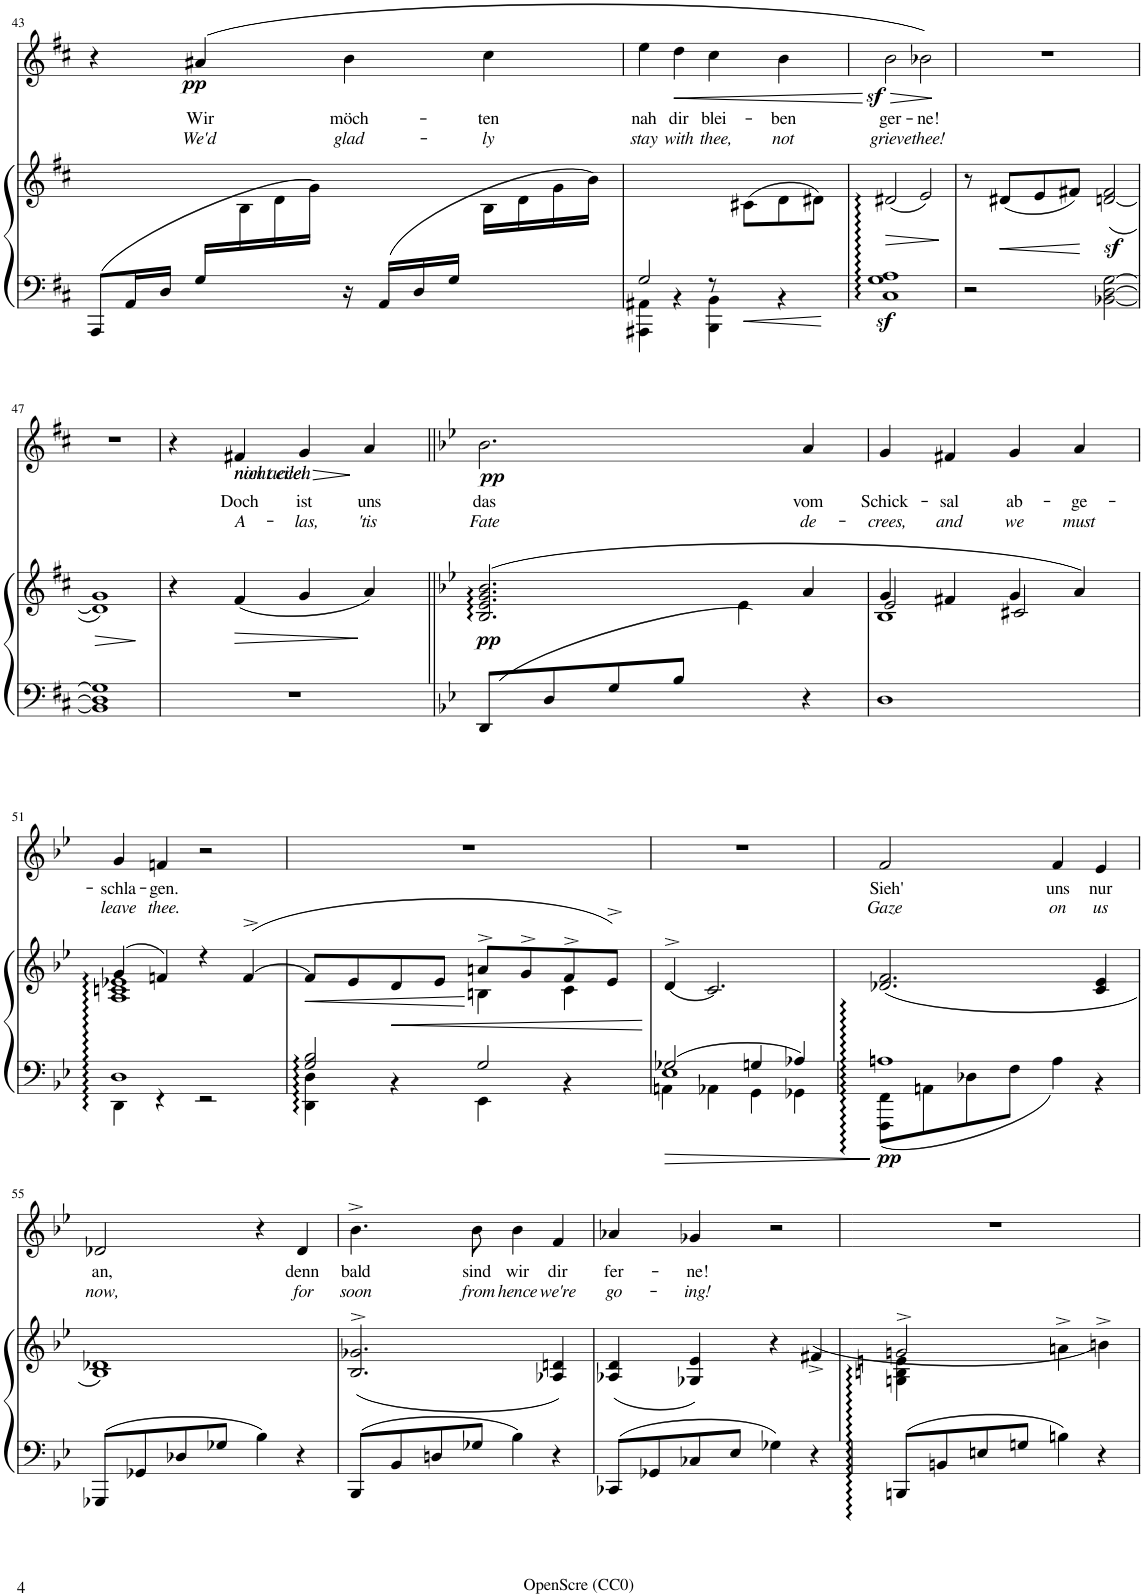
**kern	**kern	**dynam	**kern	**text	**text	**dynam
*part2	*part2	*part2	*part1	*part1	*part1	*part1
*staff3	*staff2	*staff2/3	*staff1	*staff1	*staff1	*staff1
*I"Piano	*	*	*I"Gesang Voice	*	*	*
*I'Pno	*	*	*	*	*	*
!!LO:PB:g=z
*clefF4	*clefG2	*	*clefG2	*	*	*
*k[f#c#]	*k[f#c#]	*	*k[f#c#]	*	*	*
*M4/4	*M4/4	*	*M4/4	*	*	*
=43	=43	=43	=43	=43	=43	=43
*	*^	*	*	*	*	*
(8AAA/L	1ryy	16ryy	.	4r	.	.	.
*	*v	*v	*	*	*	*	*
16AA/L	.	.	.	.	.	.
16D/JJ	.	.	.	.	.	.
!	!	!	!	!LO:LY:b	!LO:LY:b	!LO:DY:b
16G/LL	.	.	(4a#X/	Wir	We'd	pp
*	*^	*	*	*	*	*
8.ryy	.	16B\	.	.	.	.	.
.	.	16d\	.	.	.	.	.
.	.	16g\JJ)	.	.	.	.	.
!	!	!	!	!	!LO:LY:b	!LO:LY:b	!
16r	.	4ryy	.	4b\	möch-	glad-	.
(16AA/LL	.	.	.	.	.	.	.
16D/	.	.	.	.	.	.	.
16G/JJ	.	.	.	.	.	.	.
!	!	!	!	!	!LO:LY:b	!LO:LY:b	!
4ryy	.	16B\LL	.	4cc#\	-ten	-ly	.
.	.	16d\	.	.	.	.	.
.	.	16g\	.	.	.	.	.
.	.	16b\JJ)	.	.	.	.	.
=44	=44	=44	=44	=44	=44	=44	=44
*^	*	*	*	*	*	*	*
!	!	!	!	!	!	!LO:LY:b	!LO:LY:b	!
2G/	4AAA#X\ 4AA#X\	1ryy	8ryy	.	4ee\	nah	stay	.
!	!	!	!	!	!	!LO:LY:b	!LO:LY:b	!LO:HP:b
*	*	*v	*v	*	*	*	*	*
.	4r	.	.	4dd\	dir	with	<
!	!	!	!	!	!LO:LY:b	!LO:LY:b	!
8r	4BBB\ 4BB\	.	.	4cc#\	blei-	thee,	.
*	*	*^	*	*	*	*	*
!	!	!	!	!LO:HP:b	!	!	!	!
4.ryy	.	.	(8c#X\L	<	.	.	.	.
!	!	!	!	!	!	!LO:LY:b	!LO:LY:b	!
.	4r	.	8d\	.	4b\	-ben	not	.
.	.	.	8d#X\J)	.	.	.	.	.
*v	*v	*	*	*	*	*	*	*
=45	=45	=45	=45	=45	=45	=45	=45
!	!	!	!LO:HP:b	!	!LO:LY:b	!LO:LY:b	!LO:HP:b
*	*v	*v	*	*	*	*	*
1C#z< 1Gz< 1Az<	(2d#X/	>	2bz<\	ger-	grieve	>
!	!	!	!	!LO:LY:b	!LO:LY:b	!
.	2e/)	[	2b-X\)	-ne!	thee!	[
=46	=46	=46	=46	=46	=46	=46
2r	8r	.	1r	.	.	.
!	!	!LO:HP:b	!	!	!	!
.	(8d#X/L	<	.	.	.	.
.	8e/	.	.	.	.	.
.	8f#X/J)	.	.	.	.	.
[2BB-X\ [2D\ [2G\	([2dn/z< 2f#/z<	]	.	.	.	.
!!LO:LB:g=z
=47	=47	=47	=47	=47	=47	=47
!	!	!LO:HP:b	!	!	!	!
1BB-] 1D] 1G]	1d] 1g)	>	1r	.	.	.
.	.	[	.	.	.	.
=48	=48	=48	=48	=48	=48	=48
1r	4r	.	4r	.	.	.
!	!	!	!LO:TX:b:i:t=non accel.	!	!	!
!	!	!	!LO:TX:b:i:t=nicht eilen	!	!	!
!	!	!LO:HP:b	!	!LO:LY:b	!LO:LY:b	!
.	(4f#/	>	4f#X/	Doch	A-	.
!	!	!	!	!LO:LY:b	!LO:LY:b	!
.	4g/	.	4g/	ist	-las,	.
!	!	!	!	!LO:LY:b	!LO:LY:b	!
.	4a/)	]	4a/	uns	'tis	]
=49||	=49||	=49||	=49||	=49||	=49||	=49||
*k[b-e-]	*k[b-e-]	*	*k[b-e-]	*	*	*
*	*^	*	*	*	*	*
!	!	!	!LO:DY:b	!	!LO:LY:b	!LO:LY:b	!LO:DY:b
(8DD/L	(2.B-/ 2.e-/ 2.g/ 2.b-/	2ryy	pp	2.b-\	das	Fate	pp
8D/	.	.	.	.	.	.	.
8G/	.	.	.	.	.	.	.
8B-/J	.	.	.	.	.	.	.
4ryy	.	4e-\)	.	.	.	.	.
!	!	!	!	!	!LO:LY:b	!LO:LY:b	!
4r	4a/	4ryy	.	4a/	vom	de-	.
=50	=50	=50	=50	=50	=50	=50	=50
*	*	*^	*	*	*	*	*
!	!	!	!	!	!	!LO:LY:b	!LO:LY:b	!
1D	4g/	2e-/	1B-	.	4g/	Schick-	-crees,	.
!	!	!	!	!	!	!LO:LY:b	!LO:LY:b	!
.	4f#X/	.	.	.	4f#X/	-sal	and	.
!	!	!	!	!	!	!LO:LY:b	!LO:LY:b	!
.	4g/	2c#X/	.	.	4g/	ab-	we	.
!	!	!	!	!	!	!LO:LY:b	!LO:LY:b	!
.	4a/)	.	.	.	4a/	-ge-	must	.
*	*	*v	*v	*	*	*	*	*
!!LO:LB:g=z
=51	=51	=51	=51	=51	=51	=51	=51
*^	*	*	*	*	*	*	*
!	!	!	!	!	!	!LO:LY:b	!LO:LY:b	!
1D	4DD\	(4g/	1A 1cn 1e-X	.	4g/	-schla-	leave	.
!	!	!	!	!	!	!LO:LY:b	!LO:LY:b	!
.	4r	4fn/)	.	.	4fn/	-gen.	thee.	.
.	2r	4r	.	.	2r	.	.	.
.	.	([4f^/	.	.	.	.	.	.
=52	=52	=52	=52	=52	=52	=52	=52	=52
!	!	!	!	!LO:HP:b	!	!	!	!
2G/ 2B-/	4DD\ 4D\	8f/L]	2ryy	<	1r	.	.	.
.	.	8e-/	.	.	.	.	.	.
!	!	!	!	!LO:HP:b	!	!	!	!
.	4r	8d/	.	<	.	.	.	.
.	.	8e-/J	.	.	.	.	.	.
2G/	4EE-\	8an^/L	4Bn\	]	.	.	.	.
.	.	8g^/	.	.	.	.	.	.
.	4r	8f^/	4c\	.	.	.	.	.
.	.	8e-^/J)	.	.	.	.	.	.
*v	*v	*	*	*	*	*	*	*
*	*v	*v	*	*	*	*	*
.	.	[	.	.	.	.
=53	=53	=53	=53	=53	=53	=53
*^	*	*	*	*	*	*
*	*^	*	*	*	*	*	*
2G-X/	1E-	4AAn\	(4d^>/	.	1r	.	.	.
.	.	4AA-X\	2.c/)	.	.	.	.	.
4Gn/	.	4GG\	.	.	.	.	.	.
4A-X/	.	4GG-X\	.	.	.	.	.	.
*v	*v	*v	*	*	*	*	*	*
.	.	[	.	.	.	.
=54	=54	=54	=54	=54	=54	=54
*^	*	*	*	*	*	*
!	!	!	!LO:DY:b=2	!	!LO:LY:b	!LO:LY:b	!
1An	8FFF\ 8FF\L	(2.d-X/ 2.f/	pp	2f/	Sieh'	Gaze	.
.	8AAn\	.	.	.	.	.	.
.	8D-X\	.	.	.	.	.	.
.	8F\J	.	.	.	.	.	.
!	!	!	!	!	!LO:LY:b	!LO:LY:b	!
.	4A\	.	.	4f/	uns	on	.
!	!	!	!	!	!LO:LY:b	!LO:LY:b	!
.	4r	4c/ 4e-/	.	4e-/	nur	us	.
!!LO:LB:g=z
=55	=55	=55	=55	=55	=55	=55	=55
!	!	!	!	!	!LO:LY:b	!LO:LY:b	!
*v	*v	*	*	*	*	*	*
8GGG-X/L	1B- 1d-X)	.	2d-X/	an,	now,	.
8GG-X/	.	.	.	.	.	.
8D-X/	.	.	.	.	.	.
8G-X/J	.	.	.	.	.	.
4B-\	.	.	4r	.	.	.
!	!	!	!	!LO:LY:b	!LO:LY:b	!
4r	.	.	4d-/	denn	for	.
=56	=56	=56	=56	=56	=56	=56
!	!	!	!	!LO:LY:b	!LO:LY:b	!
8BBB-/L	(2.B-/^> 2.g-X/^>	.	4.b-^\	bald	soon	.
8BB-/	.	.	.	.	.	.
8Dn/	.	.	.	.	.	.
!	!	!	!	!LO:LY:b	!LO:LY:b	!
8G-X/J	.	.	8b-\	sind	from	.
!	!	!	!	!LO:LY:b	!LO:LY:b	!
4B-\	.	.	4b-\	wir	hence	.
!	!	!	!	!LO:LY:b	!LO:LY:b	!
4r	4A-X/ 4dn/)	.	4f/	dir	we're	.
=57	=57	=57	=57	=57	=57	=57
!	!	!	!	!LO:LY:b	!LO:LY:b	!
8CC-X/L	(4A-X/ 4d/	.	4a-X/	fer-	go-	.
8GG-X/	.	.	.	.	.	.
!	!	!	!	!LO:LY:b	!LO:LY:b	!
8C-X/	4G-X/ 4e-/)	.	4g-X/	-ne!	-ing!	.
8E-/J	.	.	.	.	.	.
4G-X\	4r	.	2r	.	.	.
4r	(4f#X^/	.	.	.	.	.
=58	=58	=58	=58	=58	=58	=58
*	*^	*	*	*	*	*
8BBBn/L	2gn^>/	4Gn\ 4Bn\ 4en\	.	1r	.	.	.
8BBn/	.	.	.	.	.	.	.
8En/	.	4ryy	.	.	.	.	.
8Gn/J	.	.	.	.	.	.	.
4Bn\	4an^>\	4ryy	.	.	.	.	.
4r	4ryy	4bn^>\)	.	.	.	.	.
*	*v	*v	*	*	*	*	*
=	=	=	=	=	=	=
*-	*-	*-	*-	*-	*-	*-
